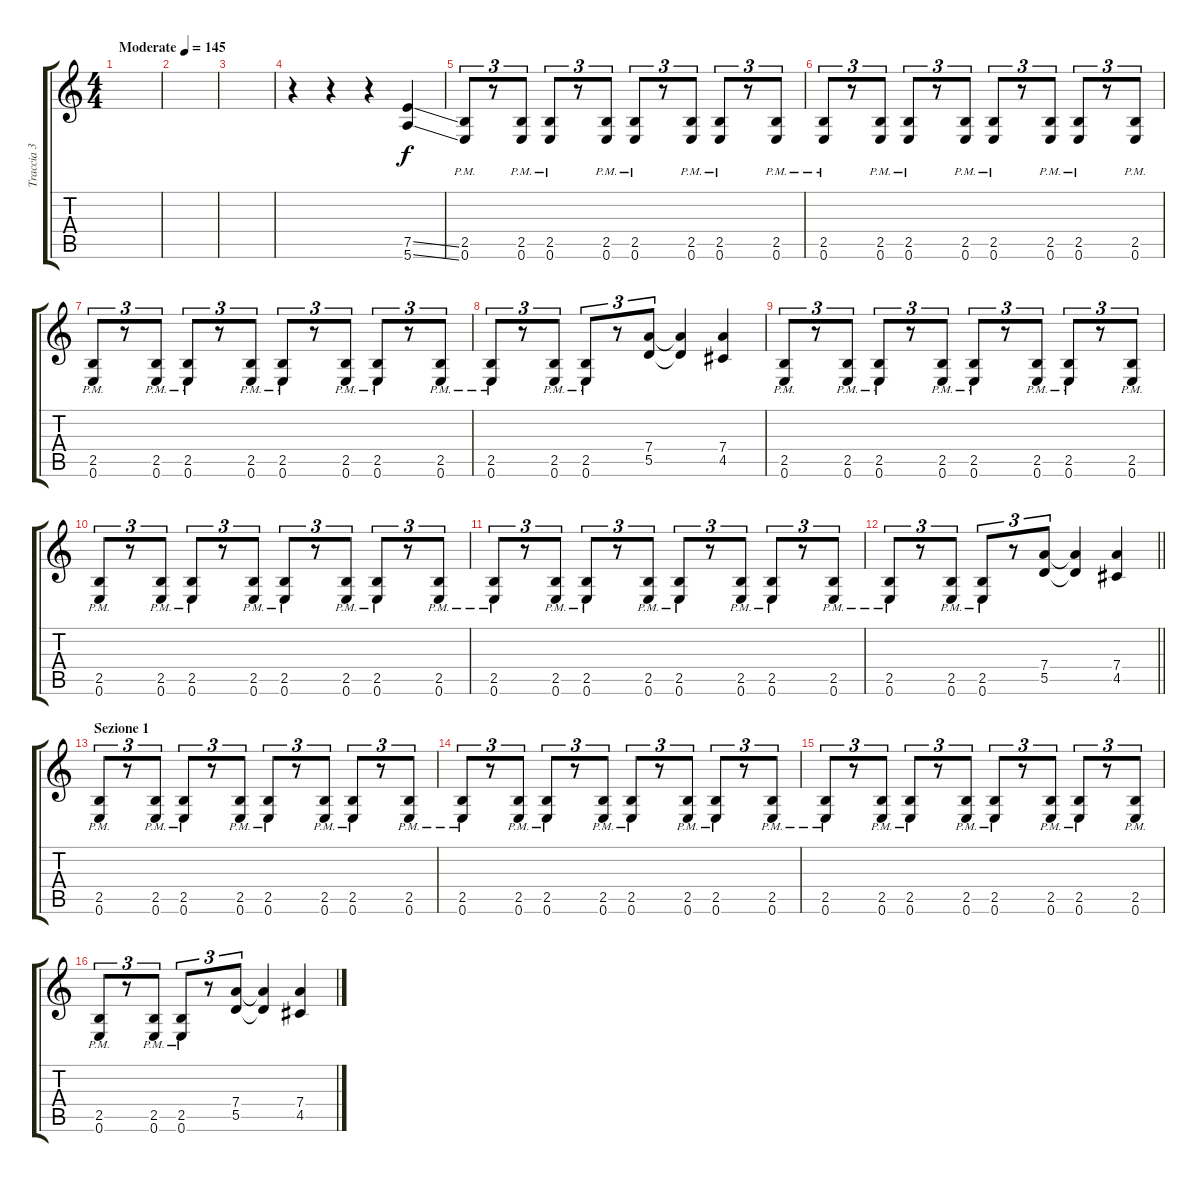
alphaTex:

\track ("Traccia 3" "Traccia 3") {instrument overdrivenguitar}
\staff {score tabs}
\tuning (E4 B3 G3 D3 A2 E2) {hide}
\ts (4 4)
\tempo (145 "Moderate")
\clef g2
\ks c
|
|
|
r.4 r.4 r.4 (7.5{ss} 5.6{ss}).4 |
(2.5{pm} 0.6{pm}).8{tu (3 2) dy f} r.8{tu (3 2)} (2.5{pm} 0.6{pm}).8{tu (3 2)} (2.5{pm} 0.6{pm}).8{tu (3 2)} r.8{tu (3 2)} (2.5{pm} 0.6{pm}).8{tu (3 2)} (2.5{pm} 0.6{pm}).8{tu (3 2)} r.8{tu (3 2)} (2.5{pm} 0.6{pm}).8{tu (3 2)} (2.5{pm} 0.6{pm}).8{tu (3 2)} r.8{tu (3 2)} (2.5{pm} 0.6{pm}).8{tu (3 2)} |
(2.5{pm} 0.6{pm}).8{tu (3 2)} r.8{tu (3 2)} (2.5{pm} 0.6{pm}).8{tu (3 2)} (2.5{pm} 0.6{pm}).8{tu (3 2)} r.8{tu (3 2)} (2.5{pm} 0.6{pm}).8{tu (3 2)} (2.5{pm} 0.6{pm}).8{tu (3 2)} r.8{tu (3 2)} (2.5{pm} 0.6{pm}).8{tu (3 2)} (2.5{pm} 0.6{pm}).8{tu (3 2)} r.8{tu (3 2)} (2.5{pm} 0.6{pm}).8{tu (3 2)} |
(2.5{pm} 0.6{pm}).8{tu (3 2)} r.8{tu (3 2)} (2.5{pm} 0.6{pm}).8{tu (3 2)} (2.5{pm} 0.6{pm}).8{tu (3 2)} r.8{tu (3 2)} (2.5{pm} 0.6{pm}).8{tu (3 2)} (2.5{pm} 0.6{pm}).8{tu (3 2)} r.8{tu (3 2)} (2.5{pm} 0.6{pm}).8{tu (3 2)} (2.5{pm} 0.6{pm}).8{tu (3 2)} r.8{tu (3 2)} (2.5{pm} 0.6{pm}).8{tu (3 2)} |
(2.5{pm} 0.6{pm}).8{tu (3 2)} r.8{tu (3 2)} (2.5{pm} 0.6{pm}).8{tu (3 2)} (2.5{pm} 0.6{pm}).8{tu (3 2)} r.8{tu (3 2)} (7.4 5.5).8{tu (3 2)} (7.4{t} 5.5{t}).4 (7.4 4.5).4 |
(2.5{pm} 0.6{pm}).8{tu (3 2)} r.8{tu (3 2)} (2.5{pm} 0.6{pm}).8{tu (3 2)} (2.5{pm} 0.6{pm}).8{tu (3 2)} r.8{tu (3 2)} (2.5{pm} 0.6{pm}).8{tu (3 2)} (2.5{pm} 0.6{pm}).8{tu (3 2)} r.8{tu (3 2)} (2.5{pm} 0.6{pm}).8{tu (3 2)} (2.5{pm} 0.6{pm}).8{tu (3 2)} r.8{tu (3 2)} (2.5{pm} 0.6{pm}).8{tu (3 2)} |
(2.5{pm} 0.6{pm}).8{tu (3 2)} r.8{tu (3 2)} (2.5{pm} 0.6{pm}).8{tu (3 2)} (2.5{pm} 0.6{pm}).8{tu (3 2)} r.8{tu (3 2)} (2.5{pm} 0.6{pm}).8{tu (3 2)} (2.5{pm} 0.6{pm}).8{tu (3 2)} r.8{tu (3 2)} (2.5{pm} 0.6{pm}).8{tu (3 2)} (2.5{pm} 0.6{pm}).8{tu (3 2)} r.8{tu (3 2)} (2.5{pm} 0.6{pm}).8{tu (3 2)} |
(2.5{pm} 0.6{pm}).8{tu (3 2)} r.8{tu (3 2)} (2.5{pm} 0.6{pm}).8{tu (3 2)} (2.5{pm} 0.6{pm}).8{tu (3 2)} r.8{tu (3 2)} (2.5{pm} 0.6{pm}).8{tu (3 2)} (2.5{pm} 0.6{pm}).8{tu (3 2)} r.8{tu (3 2)} (2.5{pm} 0.6{pm}).8{tu (3 2)} (2.5{pm} 0.6{pm}).8{tu (3 2)} r.8{tu (3 2)} (2.5{pm} 0.6{pm}).8{tu (3 2)} |
\barLineRight lightlight
(2.5{pm} 0.6{pm}).8{tu (3 2)} r.8{tu (3 2)} (2.5{pm} 0.6{pm}).8{tu (3 2)} (2.5{pm} 0.6{pm}).8{tu (3 2)} r.8{tu (3 2)} (7.4 5.5).8{tu (3 2)} (7.4{t} 5.5{t}).4 (7.4 4.5).4 |
\section ("" "Sezione 1")
(2.5{pm} 0.6{pm}).8{tu (3 2)} r.8{tu (3 2)} (2.5{pm} 0.6{pm}).8{tu (3 2)} (2.5{pm} 0.6{pm}).8{tu (3 2)} r.8{tu (3 2)} (2.5{pm} 0.6{pm}).8{tu (3 2)} (2.5{pm} 0.6{pm}).8{tu (3 2)} r.8{tu (3 2)} (2.5{pm} 0.6{pm}).8{tu (3 2)} (2.5{pm} 0.6{pm}).8{tu (3 2)} r.8{tu (3 2)} (2.5{pm} 0.6{pm}).8{tu (3 2)} |
(2.5{pm} 0.6{pm}).8{tu (3 2)} r.8{tu (3 2)} (2.5{pm} 0.6{pm}).8{tu (3 2)} (2.5{pm} 0.6{pm}).8{tu (3 2)} r.8{tu (3 2)} (2.5{pm} 0.6{pm}).8{tu (3 2)} (2.5{pm} 0.6{pm}).8{tu (3 2)} r.8{tu (3 2)} (2.5{pm} 0.6{pm}).8{tu (3 2)} (2.5{pm} 0.6{pm}).8{tu (3 2)} r.8{tu (3 2)} (2.5{pm} 0.6{pm}).8{tu (3 2)} |
(2.5{pm} 0.6{pm}).8{tu (3 2)} r.8{tu (3 2)} (2.5{pm} 0.6{pm}).8{tu (3 2)} (2.5{pm} 0.6{pm}).8{tu (3 2)} r.8{tu (3 2)} (2.5{pm} 0.6{pm}).8{tu (3 2)} (2.5{pm} 0.6{pm}).8{tu (3 2)} r.8{tu (3 2)} (2.5{pm} 0.6{pm}).8{tu (3 2)} (2.5{pm} 0.6{pm}).8{tu (3 2)} r.8{tu (3 2)} (2.5{pm} 0.6{pm}).8{tu (3 2)} |
(2.5{pm} 0.6{pm}).8{tu (3 2)} r.8{tu (3 2)} (2.5{pm} 0.6{pm}).8{tu (3 2)} (2.5{pm} 0.6{pm}).8{tu (3 2)} r.8{tu (3 2)} (7.4 5.5).8{tu (3 2)} (7.4{t} 5.5{t}).4 (7.4 4.5).4
